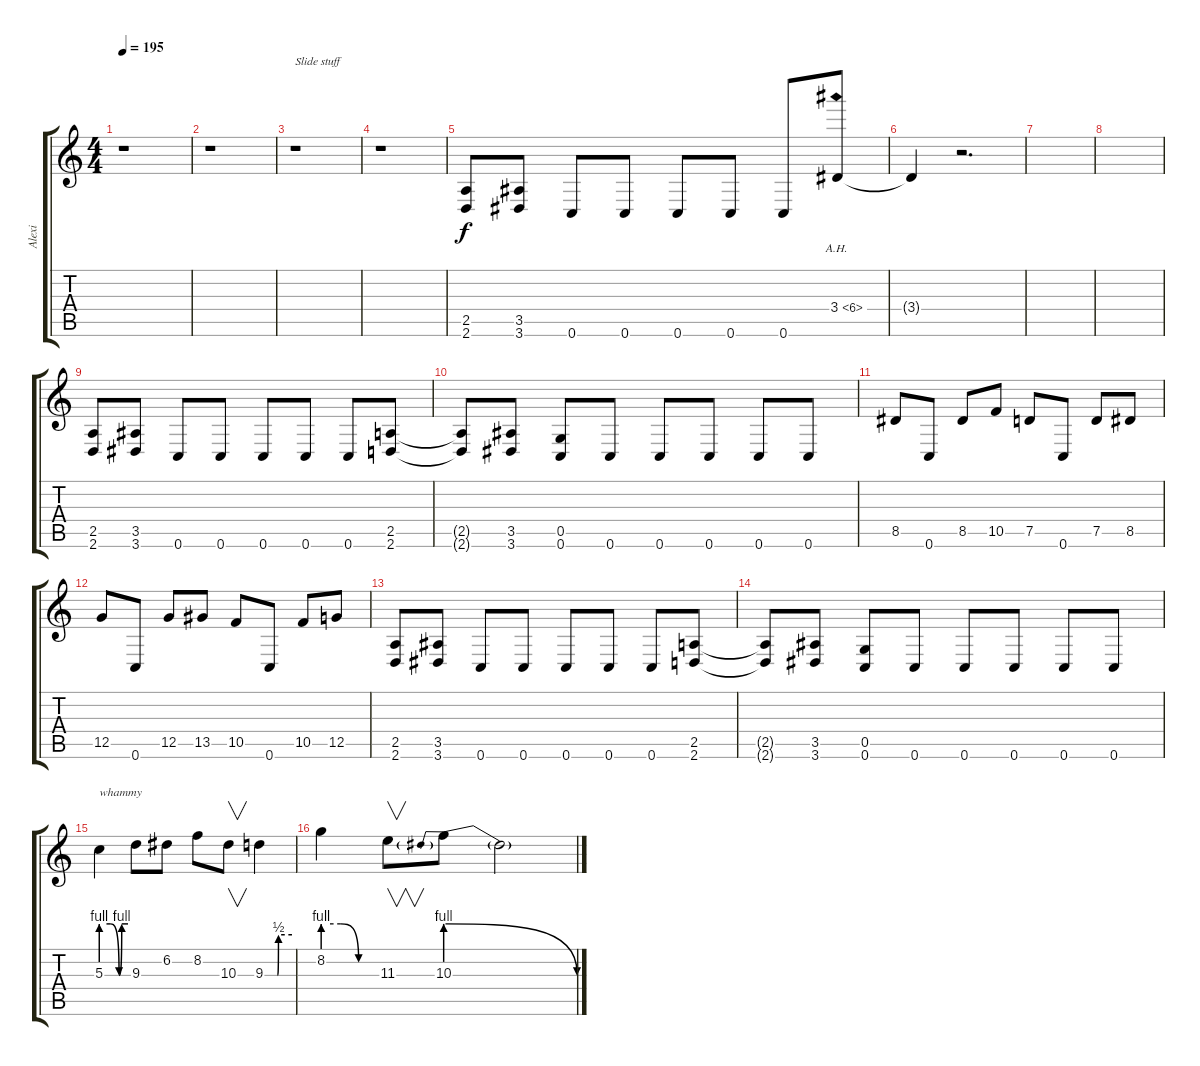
\track ("Alexi" "Alexi") {instrument distortionguitar}
\staff {score tabs}
\tuning (D4 A3 F3 C3 G2 C2) {hide}
\ts (4 4)
\tempo 195
\clef g2
\ks c
r.1{dy f instrument distortionguitar} |
r.1 |
r.1{txt "Slide stuff"} |
r.1 |
(2.5 2.6).8 (3.5 3.6).8 0.6.8 0.6.8 0.6.8 0.6.8 0.6.8 3.4{ah 3}.8 |
3.4{t}.4 r.2{d} |
|
|
(2.5 2.6).8 (3.5 3.6).8 0.6.8 0.6.8 0.6.8 0.6.8 0.6.8 (2.5 2.6).8 |
(2.5{t} 2.6{t}).8 (3.5 3.6).8 (0.5 0.6).8 0.6.8 0.6.8 0.6.8 0.6.8 0.6.8 |
8.5.8 0.6.8 8.5.8 10.5.8 7.5.8 0.6.8 7.5.8 8.5.8 |
12.5.8 0.6.8 12.5.8 13.5.8 10.5.8 0.6.8 10.5.8 12.5.8 |
(2.5 2.6).8 (3.5 3.6).8 0.6.8 0.6.8 0.6.8 0.6.8 0.6.8 (2.5 2.6).8 |
(2.5{t} 2.6{t}).8 (3.5 3.6).8 (0.5 0.6).8 0.6.8 0.6.8 0.6.8 0.6.8 0.6.8 |
5.3{be (custom 0 4 20 4 40 0 46 4 60 4)}.4{txt "whammy"} 9.3.8 6.2.8 8.2.8 10.3.8{v} 9.3{be (custom 0 0 28 0 30 2 60 2)}.4 |
8.2{be (custom 0 4 20 4 40 0 60 0)}.4 11.3.8{v} 10.3{be (prebendrelease 0 4 60 0)}.8 10.3{t}.2
